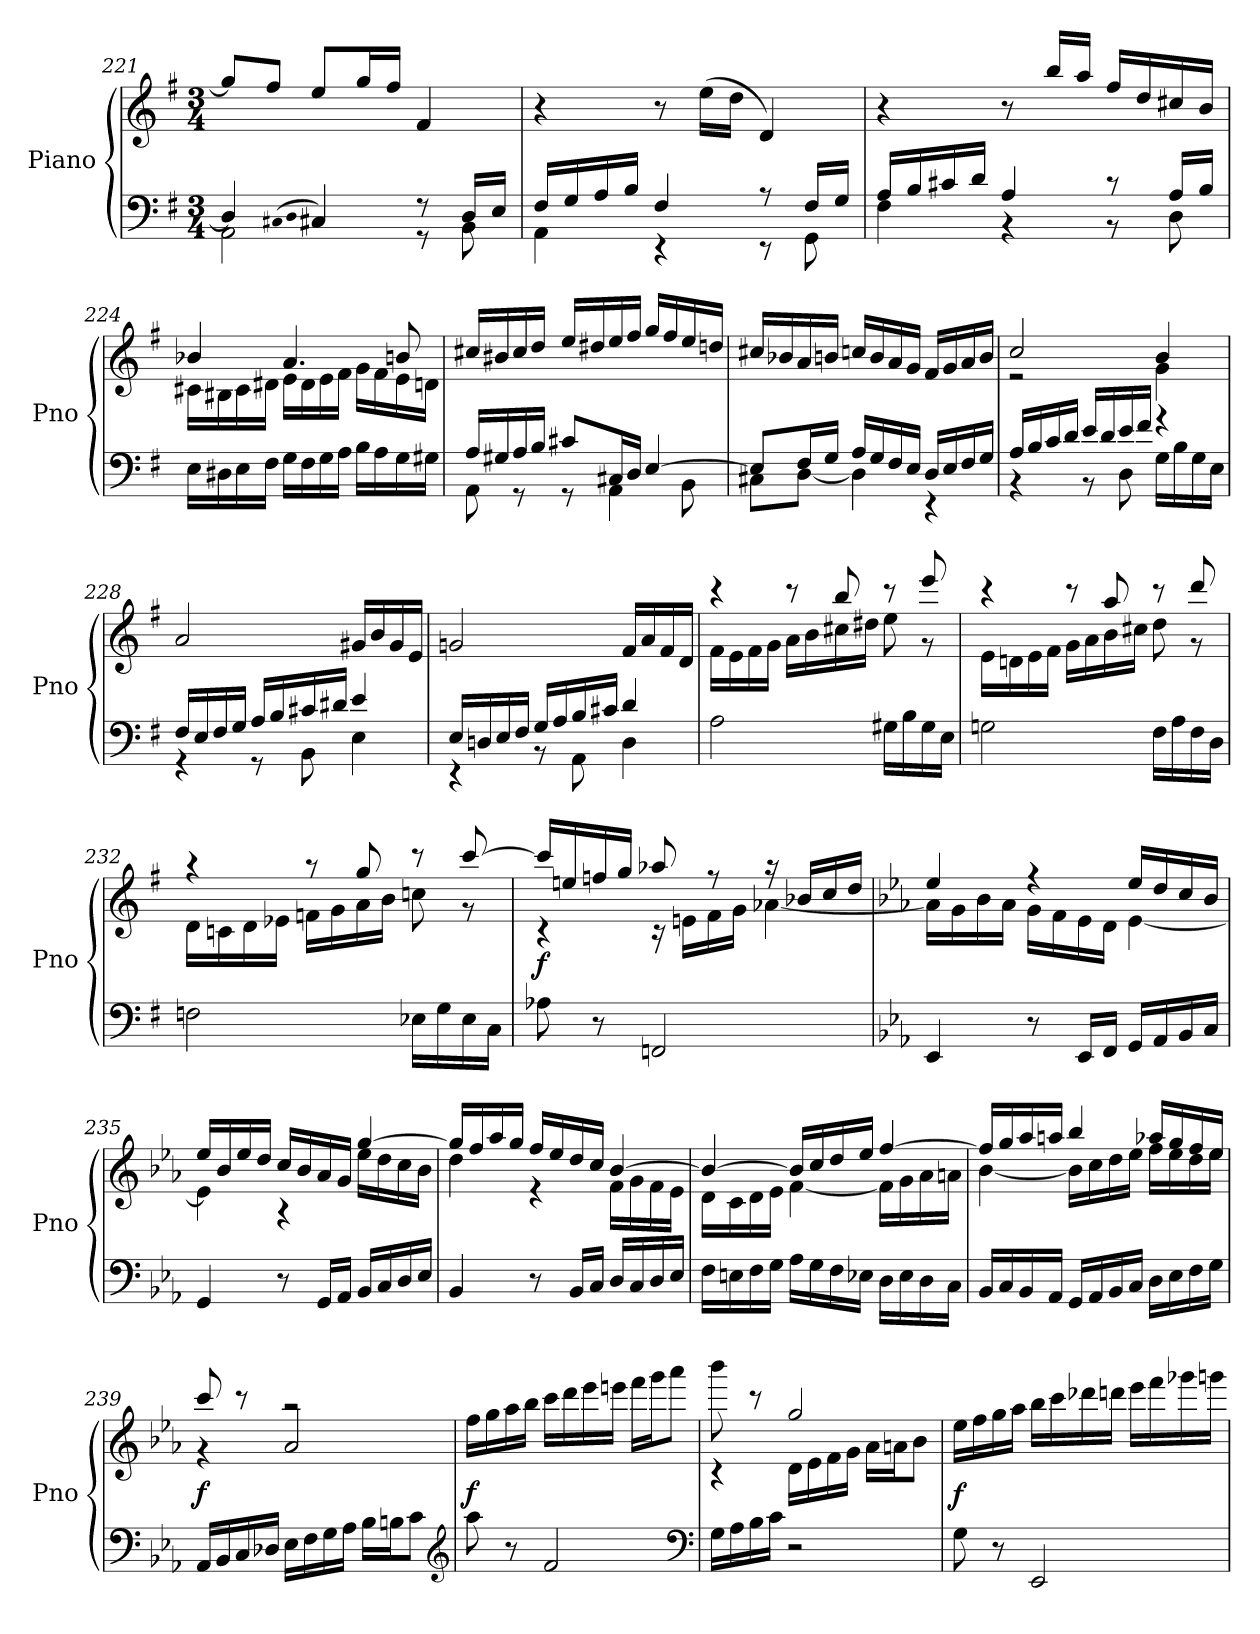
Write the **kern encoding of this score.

**kern	**kern	**dynam
*part1	*part1	*part1
*staff2	*staff1	*staff1/2
*I"Piano	*	*
*I'Pno	*	*
*clefF4	*clefG2	*
*k[f#]	*k[f#]	*
*M3/4	*M3/4	*
=221	=221	=221
*^	*	*
4D/]	2AA\	8gg/L]	.
.	.	8ff#/J	.
(qC#X	.	.	.
qD	.	.	.
4C#X/)	.	8ee/L	.
.	.	16gg/L	.
.	.	16ff#/JJ	.
8r	8r	4f#/	.
16D/LL	8BB\	.	.
16E/JJ	.	.	.
=222	=222	=222	=222
16F#/LL	4AA\	4r	.
16G/	.	.	.
16A/	.	.	.
16B/JJ	.	.	.
4F#/	4r	8r	.
.	.	(16ee\LL	.
.	.	16dd\JJ	.
8r	8r	4d/)	.
16F#/LL	8GG\	.	.
16G/JJ	.	.	.
=223	=223	=223	=223
16A/LL	4F#\	4r	.
16B/	.	.	.
16c#X/	.	.	.
16d/JJ	.	.	.
4A/	4r	8r	.
.	.	16bb/LL	.
.	.	16aa/JJ	.
8r	8r	16ff#/LL	.
.	.	16dd/	.
16A/LL	8D\	16cc#X/	.
16B/JJ	.	16b/JJ	.
*v	*v	*	*
=224	=224	=224
*	*^	*
16E\LL	4b-X/	16c#X\LL	.
16D#X\	.	16B#X\	.
16E\	.	16c#\	.
16F#\JJ	.	16d#X\JJ	.
16G\LL	4.a/	16e\LL	.
16F#\	.	16d#\	.
16G\	.	16e\	.
16A\JJ	.	16f#\JJ	.
16B\LL	.	16g\LL	.
16A\	.	16f#\	.
16G\	8bn/	16e\	.
16G#X\JJ	.	16dn\JJ	.
*	*v	*v	*
=225	=225	=225
*^	*	*
16A/LL	8AA\	16cc#X/LL	.
16G#X/	.	16b#X/	.
16A/	8r	16cc#/	.
16B/JJ	.	16dd/JJ	.
8c#X/L	8r	16ee/LL	.
.	.	16dd#X/	.
16C#X/L	4AA\	16ee/	.
16D/JJ	.	16ff#/JJ	.
[4E/	.	16gg/LL	.
.	.	16ff#/	.
.	8BB\	16ee/	.
.	.	16ddn/JJ	.
=226	=226	=226	=226
8E/L]	8C#X\L	16cc#X/LL	.
.	.	16b-X/	.
16F#/L	[8D\J	16a/	.
16G/JJ	.	16bn/JJ	.
16A/LL	4D\]	16ccn/LL	.
16G/	.	16b/	.
16F#/	.	16a/	.
16E/JJ	.	16g/JJ	.
16D/LL	4r	16f#/LL	.
16E/	.	16g/	.
16F#/	.	16a/	.
16G/JJ	.	16b/JJ	.
=227	=227	=227	=227
*	*	*^	*
16A/LL	4r	2cc/	2r	.
16B/	.	.	.	.
16c/	.	.	.	.
16d/JJ	.	.	.	.
16e/LL	8r	.	.	.
16d/	.	.	.	.
16e/	8D\	.	.	.
16f#/JJ	.	.	.	.
4r	16G\LL	4b/	4g\	.
.	16B\	.	.	.
.	16G\	.	.	.
.	16E\JJ	.	.	.
*	*	*v	*v	*
=228	=228	=228	=228
16F#/LL	4r	2a/	.
16E/	.	.	.
16F#/	.	.	.
16G/JJ	.	.	.
16A/LL	8r	.	.
16B/	.	.	.
16c#X/	8BB\	.	.
16d#X/JJ	.	.	.
4e/	4E\	16g#X/LL	.
.	.	16b/	.
.	.	16g#/	.
.	.	16e/JJ	.
=229	=229	=229	=229
16E/LL	4r	2gn/	.
16Dn/	.	.	.
16E/	.	.	.
16F#/JJ	.	.	.
16G/LL	8r	.	.
16A/	.	.	.
16B/	8AA\	.	.
16c#X/JJ	.	.	.
4d/	4D\	16f#/LL	.
.	.	16a/	.
.	.	16f#/	.
.	.	16d/JJ	.
*v	*v	*	*
=230	=230	=230
*	*^	*
2A\	4r	16f#\LL	.
.	.	16e\	.
.	.	16f#\	.
.	.	16g\JJ	.
.	8r	16a\LL	.
.	.	16b\	.
.	8bb/	16cc#X\	.
.	.	16dd#X\JJ	.
16G#X\LL	8r	8ee\	.
16B\	.	.	.
16G#\	8eee/	8r	.
16E\JJ	.	.	.
=231	=231	=231	=231
2Gn\	4r	16e\LL	.
.	.	16dn\	.
.	.	16e\	.
.	.	16f#\JJ	.
.	8r	16g\LL	.
.	.	16a\	.
.	8aa/	16b\	.
.	.	16cc#X\JJ	.
16F#\LL	8r	8dd\	.
16A\	.	.	.
16F#\	8ddd/	8r	.
16D\JJ	.	.	.
=232	=232	=232	=232
2Fn\	4r	16d\LL	.
.	.	16cn\	.
.	.	16d\	.
.	.	16e-X\JJ	.
.	8r	16fn\LL	.
.	.	16g\	.
.	8gg/	16a\	.
.	.	16b\JJ	.
16E-X\LL	8r	8ccn\	.
16G\	.	.	.
16E-\	[8ccc/	8r	.
16C\JJ	.	.	.
=233	=233	=233	=233
8A-X\	16ccc/LL]	4r	f
.	16een/	.	.
8r	16ffn/	.	.
.	16gg/JJ	.	.
2FFn/	8aa-X/	16r	.
.	.	16en\LL	.
.	8r	16f#\	.
.	.	16g\JJ	.
.	16r	[4a-X\	.
.	16b-X/LL	.	.
.	16cc/	.	.
.	16dd/JJ	.	.
=234	=234	=234	=234
*k[b-e-a-]	*k[b-e-a-]	*	*
4EE-/	4ee-/	16a-\LL]	.
.	.	16g\	.
.	.	16b-\	.
.	.	16a-\JJ	.
8r	4r	16g\LL	.
.	.	16f\	.
16EE-/LL	.	16e-\	.
16FF/JJ	.	16d\JJ	.
16GG/LL	16ee-/LL	[4e-\	.
16AA-/	16dd/	.	.
16BB-/	16cc/	.	.
16C/JJ	16b-/JJ	.	.
=235	=235	=235	=235
4GG/	16ee-/LL	4e-\]	.
.	16b-/	.	.
.	16ee-/	.	.
.	16dd/JJ	.	.
8r	16cc/LL	4r	.
.	16b-/	.	.
16GG/LL	16a-/	.	.
16AA-/JJ	16g/JJ	.	.
16BB-/LL	[4gg/	16ee-\LL	.
16C/	.	16dd\	.
16D/	.	16cc\	.
16E-/JJ	.	16b-\JJ	.
=236	=236	=236	=236
4BB-/	16gg/LL]	4dd\	.
.	16ff/	.	.
.	16aa-/	.	.
.	16gg/JJ	.	.
8r	16ff/LL	4r	.
.	16ee-/	.	.
16BB-/LL	16dd/	.	.
16C/JJ	16cc/JJ	.	.
16D/LL	[4b-/	16f\LL	.
16C/	.	16g\	.
16D/	.	16f\	.
16E-/JJ	.	16e-\JJ	.
=237	=237	=237	=237
16F\LL	4b-/_	16d\LL	.
16En\	.	16c\	.
16F\	.	16d\	.
16G\JJ	.	16e-\JJ	.
16A-\LL	16b-/LL]	[4f\	.
16G\	16cc/	.	.
16F\	16dd/	.	.
16E-X\JJ	16ee-/JJ	.	.
16D\LL	[4ff/	16f\LL]	.
16E-\	.	16g\	.
16D\	.	16a-\	.
16C\JJ	.	16an\JJ	.
=238	=238	=238	=238
16BB-/LL	16ff/LL]	[4b-\	.
16C/	16gg/	.	.
16BB-/	16aa-/	.	.
16AA-/JJ	16aan/JJ	.	.
16GG/LL	4bb-/	16b-\LL]	.
16AA-/	.	16cc\	.
16BB-/	.	16dd\	.
16C/JJ	.	16ee-\JJ	.
16D\LL	16aa-X/LL	16ff\LL	.
16E-\	16gg/	16ee-\	.
16F\	16ff/	16dd\	.
16G\JJ	16ee-/JJ	16ee-\JJ	.
=239	=239	=239	=239
16AA-/LL	8ccc/	4r	f
16BB-/	.	.	.
16C/	8r	.	.
16D-X/JJ	.	.	.
16E-\LL	2r	2a-/	.
16F\	.	.	.
16G\	.	.	.
16A-\JJ	.	.	.
16B-\LL	.	.	.
16Bn\J	.	.	.
8c\J	.	.	.
*	*v	*v	*
*clefG2	*	*
=240	=240	=240
8aa-\	16ff\LL	f
.	16gg\	.
8r	16aa-\	.
.	16bb-\JJ	.
2f/	16ccc\LL	.
.	16ddd\	.
.	16eee-\	.
.	16eeen\JJ	.
.	16fff\LL	.
.	16ggg\J	.
.	8aaa-\J	.
*clefF4	*	*
=241	=241	=241
*	*^	*
16G\LL	8bbb-\	4r	.
16A-\	.	.	.
16B-\	8r	.	.
16c\JJ	.	.	.
2r	2gg/	16d\LL	.
.	.	16e-\	.
.	.	16f\	.
.	.	16g\JJ	.
.	.	16a-\LL	.
.	.	16an\J	.
.	.	8b-\J	.
*	*v	*v	*
=242	=242	=242
8G\	16ee-\LL	f
.	16ff\	.
8r	16gg\	.
.	16aa-\JJ	.
2EE-/	16bb-\LL	.
.	16ccc\	.
.	16ddd-X\	.
.	16dddn\JJ	.
.	16eee-\LL	.
.	16fff\	.
.	16ggg-X\	.
.	16gggn\JJ	.
=	=	=
*-	*-	*-
